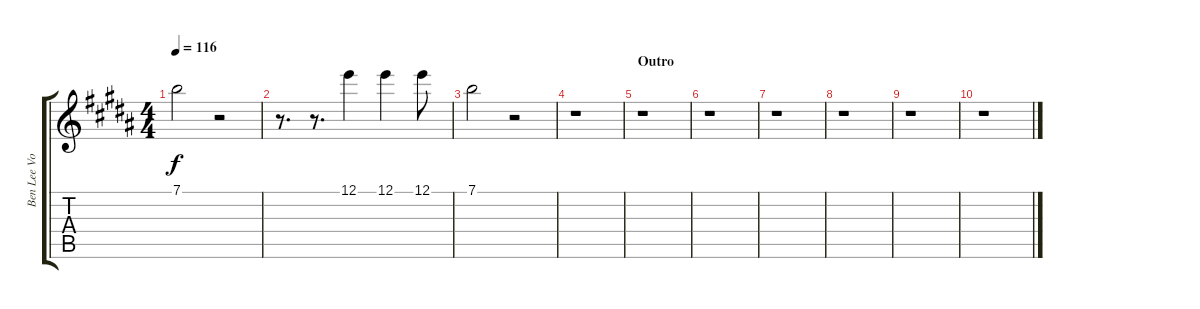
\track ("Ben Lee Vocals" "Ben Lee Vo") {instrument distortionguitar}
\staff {score tabs}
\tuning (E4 B3 G3 D3 A2 E2) {hide}
\ts (4 4)
\tempo 116
\clef g2
\ks b
7.1.2{dy f} r.2 |
r.8{d} r.8{d} 12.1.4 12.1.4 12.1.8 |
7.1.2 r.2 |
r.1 |
\section ("" "Outro")
r.1 |
r.1 |
r.1 |
r.1 |
r.1 |
r.1
